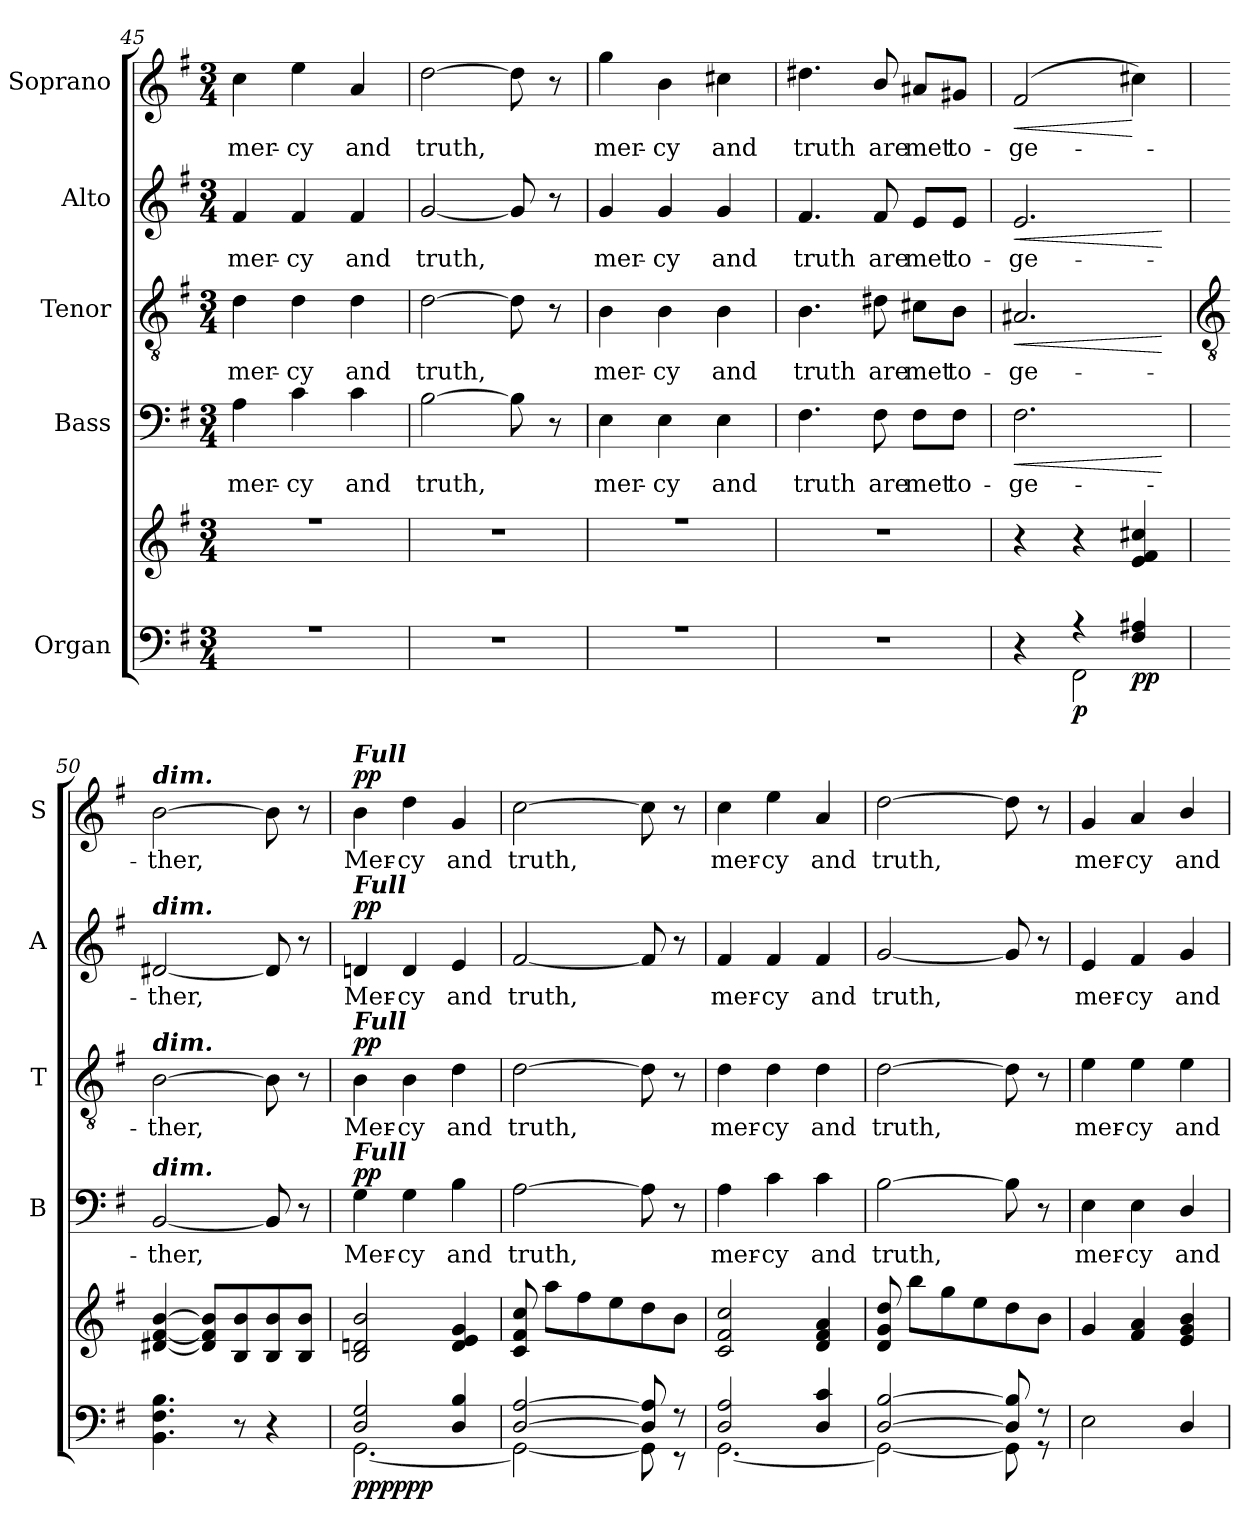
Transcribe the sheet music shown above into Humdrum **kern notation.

**kern	**kern	**dynam	**kern	**text	**dynam	**kern	**text	**dynam	**kern	**text	**dynam	**kern	**text	**dynam
*part5	*part5	*part5	*part4	*part4	*part4	*part3	*part3	*part3	*part2	*part2	*part2	*part1	*part1	*part1
*staff6	*staff5	*staff5/6	*staff4	*staff4	*staff4	*staff3	*staff3	*staff3	*staff2	*staff2	*staff2	*staff1	*staff1	*staff1
*I"Organ	*	*	*I"Bass	*	*	*I"Tenor	*	*	*I"Alto	*	*	*I"Soprano	*	*
*	*	*	*I'B	*	*	*I'T	*	*	*I'A	*	*	*I'S	*	*
*clefF4	*clefG2	*	*clefF4	*	*	*clefGv2	*	*	*clefG2	*	*	*clefG2	*	*
*k[f#]	*k[f#]	*	*k[f#]	*	*	*k[f#]	*	*	*k[f#]	*	*	*k[f#]	*	*
*G:	*G:	*	*G:	*	*	*G:	*	*	*G:	*	*	*G:	*	*
*M3/4	*M3/4	*	*M3/4	*	*	*M3/4	*	*	*M3/4	*	*	*M3/4	*	*
=45	=45	=45	=45	=45	=45	=45	=45	=45	=45	=45	=45	=45	=45	=45
!LO:N:vis=1	!LO:N:vis=1	!	!	!LO:LY:b	!	!	!LO:LY:b	!	!	!LO:LY:b	!	!	!LO:LY:b	!
*^	*^	*	*	*	*	*	*	*	*	*	*	*	*	*
2.r	2.ryy	2.r	2.ryy	.	4A	mer-	.	4d	mer-	.	4f#	mer-	.	4cc	mer-	.
!	!	!	!	!	!	!LO:LY:b	!	!	!LO:LY:b	!	!	!LO:LY:b	!	!	!LO:LY:b	!
.	.	.	.	.	4c	-cy	.	4d	-cy	.	4f#	-cy	.	4ee	-cy	.
!	!	!	!	!	!	!LO:LY:b	!	!	!LO:LY:b	!	!	!LO:LY:b	!	!	!LO:LY:b	!
.	.	.	.	.	4c	and	.	4d	and	.	4f#	and	.	4a	and	.
=46	=46	=46	=46	=46	=46	=46	=46	=46	=46	=46	=46	=46	=46	=46	=46	=46
!LO:N:vis=1	!	!LO:N:vis=1	!	!	!	!LO:LY:b	!	!	!LO:LY:b	!	!	!LO:LY:b	!	!	!LO:LY:b	!
2.r	2ryy	2.r	2ryy	.	[2B	truth,	.	[2d	truth,	.	[2g	truth,	.	[2dd	truth,	.
.	8ryy	.	8ryy	.	8B]	.	.	8d]	.	.	8g]	.	.	8dd]	.	.
.	8ryy	.	8ryy	.	8r	.	.	8r	.	.	8r	.	.	8r	.	.
=47	=47	=47	=47	=47	=47	=47	=47	=47	=47	=47	=47	=47	=47	=47	=47	=47
!LO:N:vis=1	!	!LO:N:vis=1	!	!	!	!LO:LY:b	!	!	!LO:LY:b	!	!	!LO:LY:b	!	!	!LO:LY:b	!
2.r	2.ryy	2.r	2.ryy	.	4E	mer-	.	4B	mer-	.	4g	mer-	.	4gg	mer-	.
!	!	!	!	!	!	!LO:LY:b	!	!	!LO:LY:b	!	!	!LO:LY:b	!	!	!LO:LY:b	!
.	.	.	.	.	4E	-cy	.	4B	-cy	.	4g	-cy	.	4b	-cy	.
!	!	!	!	!	!	!LO:LY:b	!	!	!LO:LY:b	!	!	!LO:LY:b	!	!	!LO:LY:b	!
.	.	.	.	.	4E	and	.	4B	and	.	4g	and	.	4cc#X	and	.
=48	=48	=48	=48	=48	=48	=48	=48	=48	=48	=48	=48	=48	=48	=48	=48	=48
!LO:N:vis=1	!	!LO:N:vis=1	!	!	!	!LO:LY:b	!	!	!LO:LY:b	!	!	!LO:LY:b	!	!	!LO:LY:b	!
2.r	2ryy	2.r	2ryy	.	4.F#	truth	.	4.B	truth	.	4.f#	truth	.	4.dd#X	truth	.
!	!	!	!	!	!	!LO:LY:b	!	!	!LO:LY:b	!	!	!LO:LY:b	!	!	!LO:LY:b	!
.	.	.	.	.	8F#	are	.	8d#X	are	.	8f#	are	.	8b/	are	.
!	!	!	!	!	!	!LO:LY:b	!	!	!LO:LY:b	!	!	!LO:LY:b	!	!	!LO:LY:b	!
.	8ryy	.	8ryy	.	8F#\L	met	.	8c#X\L	met	.	8e/L	met	.	8a#X/L	met	.
!	!	!	!	!	!	!LO:LY:b	!	!	!LO:LY:b	!	!	!LO:LY:b	!	!	!LO:LY:b	!
.	8ryy	.	8ryy	.	8F#\J	to-	.	8B\J	to-	.	8e/J	to-	.	8g#X/J	to-	.
=49	=49	=49	=49	=49	=49	=49	=49	=49	=49	=49	=49	=49	=49	=49	=49	=49
!	!	!	!	!	!	!LO:LY:b	!LO:HP:b	!	!LO:LY:b	!LO:HP:b	!	!LO:LY:b	!LO:HP:b	!	!LO:LY:b	!LO:HP:b
4r	4ryy	4r	2.ryy	.	2.F#	-ge-	<	2.A#X	-ge-	<	2.e	-ge-	<	(2f#	-ge-	<
!	!	!	!	!LO:DY:b=2	!	!	!	!	!	!	!	!	!	!	!	!
4r	2FF#\	4r	.	p	.	.	.	.	.	.	.	.	.	.	.	.
!	!	!	!	!LO:DY:b=2	!	!	!	!	!	!	!	!	!	!	!	!
!	!	!	!	!LO:DY:n=1:b	!	!	!	!	!	!	!	!	!	!	!	!
4F#/ 4A#X/	.	4e 4f# 4cc#X	.	p p	.	.	.	.	.	.	.	.	.	4cc#X)	.	[
*v	*v	*	*	*	*	*	*	*	*	*	*	*	*	*	*	*
*	*v	*v	*	*	*	*	*	*	*	*	*	*	*	*	*
.	.	.	.	.	[	.	.	[	.	.	[	.	.	.
!!LO:LB:g=z
=50	=50	=50	=50	=50	=50	=50	=50	=50	=50	=50	=50	=50	=50	=50
*	*	*	*	*	*	*clefGv2	*	*	*	*	*	*	*	*
*^	*	*	*	*	*	*	*	*	*	*	*	*	*	*
!	!	!	!	!	!	!	!	!	!	!	!	!	!LO:TX:a:Bi:t=dim.	!	!
!	!	!	!	!	!	!	!	!	!	!LO:TX:a:Bi:t=dim.	!	!	!	!	!
!	!	!	!	!	!	!	!LO:TX:a:Bi:t=dim.	!	!	!	!	!	!	!	!
!	!	!	!	!LO:TX:a:Bi:t=dim.	!	!	!	!	!	!	!	!	!	!	!
!	!	!	!	!	!LO:LY:b	!	!	!LO:LY:b	!	!	!LO:LY:b	!	!	!LO:LY:b	!
2ryy	4.BB\ 4.F#\ 4.B\	[4d#X [4f# [4b	.	[2BB	-ther,	.	[2B	-ther,	.	[2d#X	-ther,	.	[2b	ther,	.
.	.	8d#] 8f#] 8b]L	.	.	.	.	.	.	.	.	.	.	.	.	.
.	8r	8B 8b	.	.	.	.	.	.	.	.	.	.	.	.	.
8ryy	4r	8B 8b	.	8BB]	.	.	8B]	.	.	8d#]	.	.	8b]	.	.
8ryy	.	8B 8bJ	.	8r	.	.	8r	.	.	8r	.	.	8r	.	.
=51	=51	=51	=51	=51	=51	=51	=51	=51	=51	=51	=51	=51	=51	=51	=51
!	!	!	!	!	!	!	!	!	!	!	!	!	!LO:TX:a:Bi:t=Full	!	!
!	!	!	!	!	!	!	!	!	!	!LO:TX:a:Bi:t=Full	!	!	!	!	!
!	!	!	!	!	!	!	!LO:TX:a:Bi:t=Full	!	!	!	!	!	!	!	!
!	!	!	!	!LO:TX:a:Bi:t=Full	!	!	!	!	!	!	!	!	!	!	!
!	!	!	!LO:DY:b=2	!	!LO:LY:b	!	!	!LO:LY:b	!	!	!LO:LY:b	!	!	!LO:LY:b	!
!	!	!	!LO:DY:n=1:b=2	!	!	!	!	!	!	!	!	!	!	!	!
!	!	!	!LO:DY:n=2:b	!	!	!LO:DY:b	!	!	!LO:DY:b	!	!	!LO:DY:b	!	!	!LO:DY:b
2D/ 2G/	[2.GG\	2B 2dn 2b	pp pp pp	4G	Mer-	pp	4B	Mer-	pp	4dn	Mer-	pp	4b	Mer-	pp
!	!	!	!	!	!LO:LY:b	!	!	!LO:LY:b	!	!	!LO:LY:b	!	!	!LO:LY:b	!
.	.	.	.	4G	-cy	.	4B	-cy	.	4d	-cy	.	4dd	-cy	.
!	!	!	!	!	!LO:LY:b	!	!	!LO:LY:b	!	!	!LO:LY:b	!	!	!LO:LY:b	!
4D/ 4B/	.	4d 4e 4g	.	4B	and	.	4d	and	.	4e	and	.	4g	and	.
=52	=52	=52	=52	=52	=52	=52	=52	=52	=52	=52	=52	=52	=52	=52	=52
!	!	!	!	!	!LO:LY:b	!	!	!LO:LY:b	!	!	!LO:LY:b	!	!	!LO:LY:b	!
[2D/ [2A/	2GG\_	8c 8f# 8cc	.	[2A	truth,	.	[2d	truth,	.	[2f#	truth,	.	[2cc	truth,	.
.	.	8aaL	.	.	.	.	.	.	.	.	.	.	.	.	.
.	.	8ff#	.	.	.	.	.	.	.	.	.	.	.	.	.
.	.	8ee	.	.	.	.	.	.	.	.	.	.	.	.	.
8D/] 8A/]	8GG\]	8dd	.	8A]	.	.	8d]	.	.	8f#]	.	.	8cc]	.	.
8r	8r	8bJ	.	8r	.	.	8r	.	.	8r	.	.	8r	.	.
=53	=53	=53	=53	=53	=53	=53	=53	=53	=53	=53	=53	=53	=53	=53	=53
!	!	!	!	!	!LO:LY:b	!	!	!LO:LY:b	!	!	!LO:LY:b	!	!	!LO:LY:b	!
2D/ 2A/	[2.GG\	2c 2f# 2cc	.	4A	mer-	.	4d	mer-	.	4f#	mer-	.	4cc	mer-	.
!	!	!	!	!	!LO:LY:b	!	!	!LO:LY:b	!	!	!LO:LY:b	!	!	!LO:LY:b	!
.	.	.	.	4c	-cy	.	4d	-cy	.	4f#	-cy	.	4ee	-cy	.
!	!	!	!	!	!LO:LY:b	!	!	!LO:LY:b	!	!	!LO:LY:b	!	!	!LO:LY:b	!
4D/ 4c/	.	4d 4f# 4a	.	4c	and	.	4d	and	.	4f#	and	.	4a	and	.
=54	=54	=54	=54	=54	=54	=54	=54	=54	=54	=54	=54	=54	=54	=54	=54
!	!	!	!	!	!LO:LY:b	!	!	!LO:LY:b	!	!	!LO:LY:b	!	!	!LO:LY:b	!
[2D/ [2B/	2GG\_	8d 8g 8dd	.	[2B	truth,	.	[2d	truth,	.	[2g	truth,	.	[2dd	truth,	.
.	.	8bbL	.	.	.	.	.	.	.	.	.	.	.	.	.
.	.	8gg	.	.	.	.	.	.	.	.	.	.	.	.	.
.	.	8ee	.	.	.	.	.	.	.	.	.	.	.	.	.
8D/] 8B/]	8GG\]	8dd	.	8B]	.	.	8d]	.	.	8g]	.	.	8dd]	.	.
8r	8r	8bJ	.	8r	.	.	8r	.	.	8r	.	.	8r	.	.
=55	=55	=55	=55	=55	=55	=55	=55	=55	=55	=55	=55	=55	=55	=55	=55
!	!	!	!	!	!LO:LY:b	!	!	!LO:LY:b	!	!	!LO:LY:b	!	!	!LO:LY:b	!
2.ryy	2E\	4g	.	4E	mer-	.	4e	mer-	.	4e	mer-	.	4g	mer-	.
!	!	!	!	!	!LO:LY:b	!	!	!LO:LY:b	!	!	!LO:LY:b	!	!	!LO:LY:b	!
.	.	4f# 4a	.	4E	-cy	.	4e	-cy	.	4f#	-cy	.	4a	-cy	.
!	!	!	!	!	!LO:LY:b	!	!	!LO:LY:b	!	!	!LO:LY:b	!	!	!LO:LY:b	!
.	4D/	4e 4g 4b	.	4D/	and	.	4e\	and	.	4g/	and	.	4b/	and	.
*v	*v	*	*	*	*	*	*	*	*	*	*	*	*	*	*
=	=	=	=	=	=	=	=	=	=	=	=	=	=	=
*-	*-	*-	*-	*-	*-	*-	*-	*-	*-	*-	*-	*-	*-	*-
